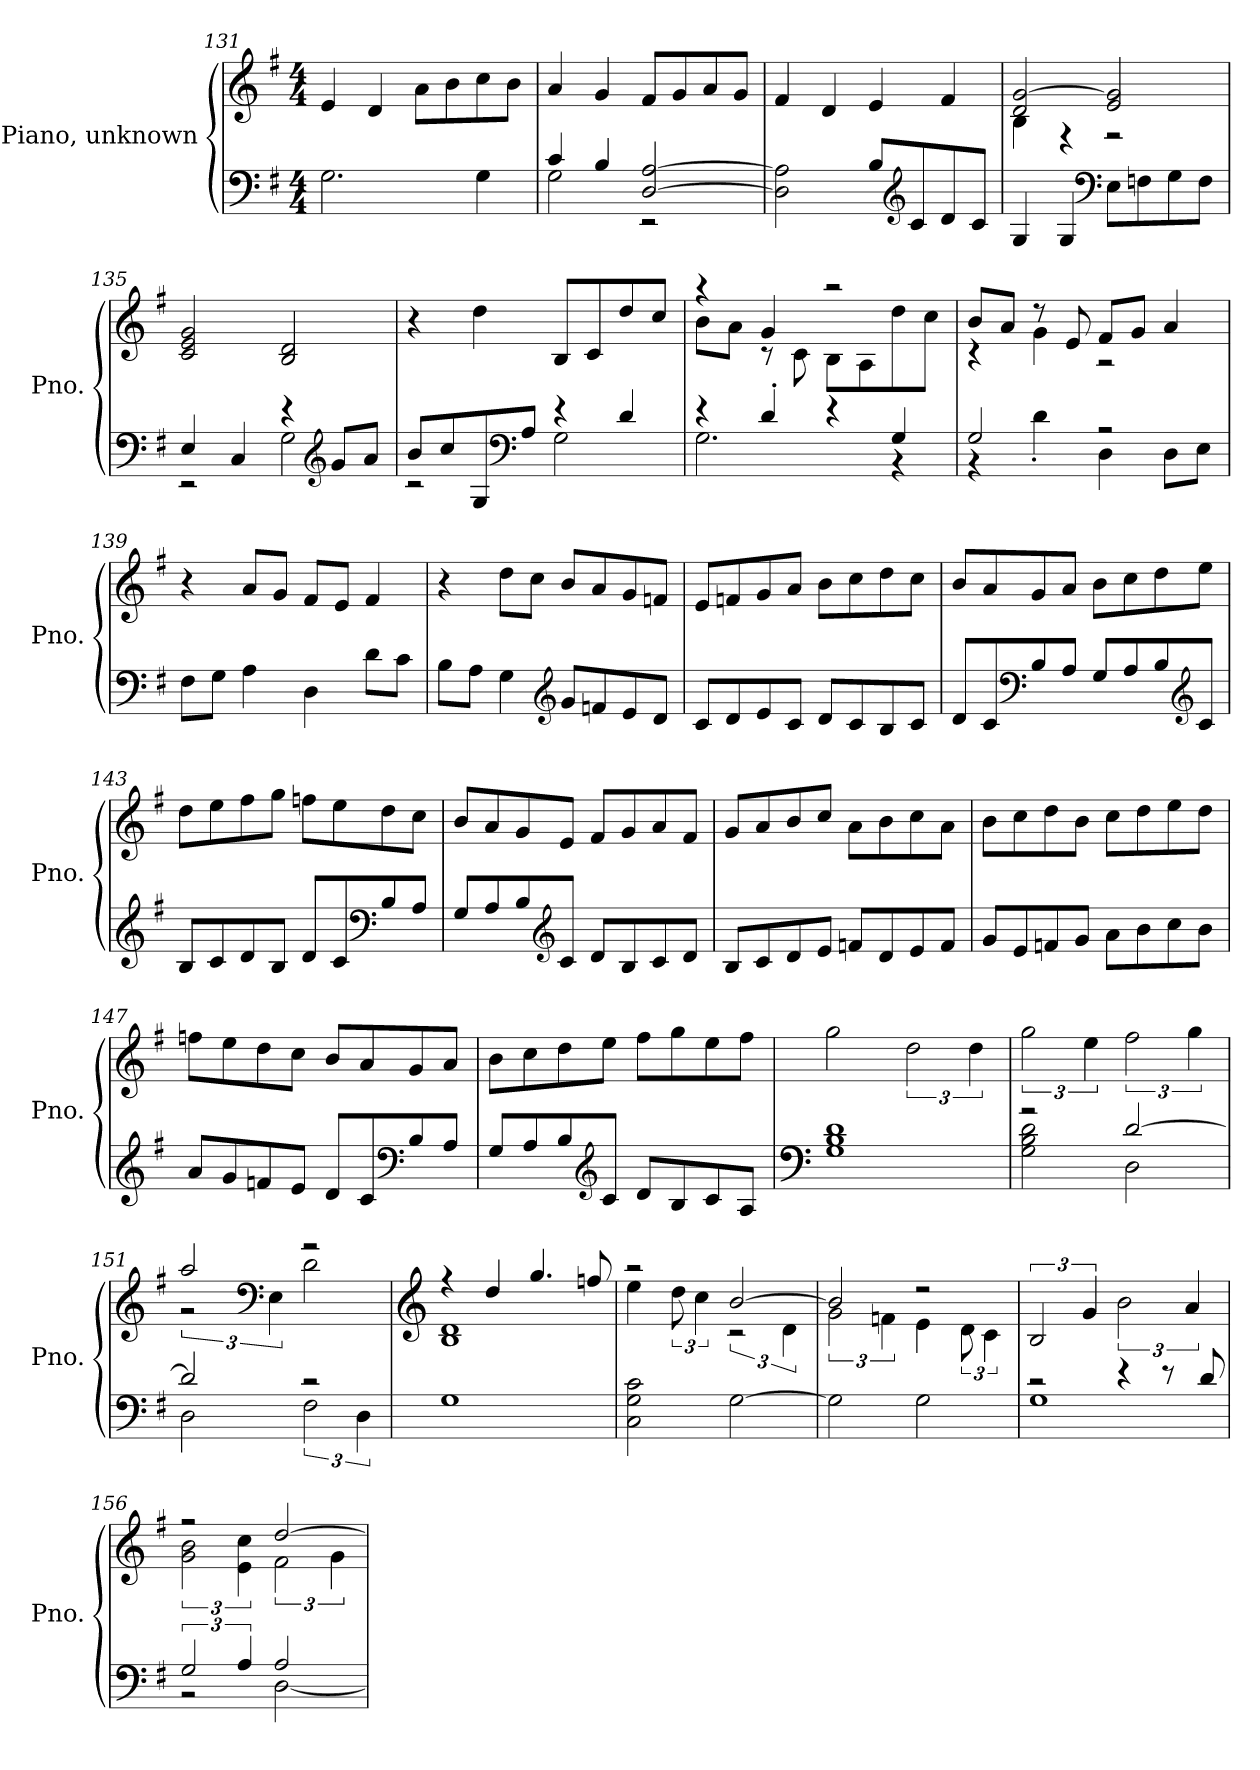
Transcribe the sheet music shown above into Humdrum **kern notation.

**kern	**kern
*part1	*part1
*staff2	*staff1
*I"Piano, unknown	*
*I'Pno.	*
*clefF4	*clefG2
*k[f#]	*k[f#]
*M4/4	*M4/4
=131	=131
2.G\	4e/
.	4d/
.	8a\L
.	8b\
4G\	8cc\
.	8b\J
=132	=132
*^	*
4c/	2G\	4a/
4B/	.	4g/
[2D/ [2A/	2r	8f#/L
.	.	8g/
.	.	8a/
.	.	8g/J
*v	*v	*
=133	=133
2D\] 2A\]	4f#/
.	4d/
8B/L	4e/
*clefG2	*
8c/	.
8d/	4f#/
8c/J	.
!!LO:LB:g=z
=134	=134
*	*^
4G/	2d/ [2g/	4B\
4G/	.	4r
*clefF4	*	*
8E\L	2e/ 2g/]	2r
8Fn\	.	.
8G\	.	.
8F\J	.	.
*	*v	*v
=135	=135
*^	*
4E/	2r	2c/ 2e/ 2g/
4C/	.	.
4r	2G\	2B/ 2d/
*clefG2	*	*
8g/L	.	.
8a/J	.	.
=136	=136	=136
8b/L	2r	4r
8cc/	.	.
8G/	.	4dd\
*clefF4	*	*
8A/J	.	.
4r	2G\	8B/L
.	.	8c/
4d/	.	8dd/
.	.	8cc/J
=137	=137	=137
*	*	*^
4r	2.G\	4r	8b\L
.	.	.	8a\J
4d'/	.	4g/	8r
.	.	.	8c\
4r	.	2r	8B\L
.	.	.	8A\
4G/	4r	.	8dd\
.	.	.	8cc\J
!!LO:LB:g=z	!!
=138	=138	=138	=138
2G/	4r	8b/L	4r
.	.	8a/J	.
.	4d'\	8r	4g\
.	.	8e/	.
2r	4D\	8f#/L	2r
.	.	8g/J	.
.	8D\L	4a/	.
.	8E\J	.	.
*v	*v	*	*
*	*v	*v
=139	=139
8F#\L	4r
8G\J	.
4A\	8a/L
.	8g/J
4D\	8f#/L
.	8e/J
8d\L	4f#/
8c\J	.
=140	=140
8B\L	4r
8A\J	.
4G\	8dd\L
.	8cc\J
*clefG2	*
8g/L	8b/L
8fn/	8a/
8e/	8g/
8d/J	8fn/J
=141	=141
8c/L	8e/L
8d/	8fn/
8e/	8g/
8c/J	8a/J
8d/L	8b\L
8c/	8cc\
8B/	8dd\
8c/J	8cc\J
!!LO:LB:g=z
=142	=142
8d/L	8b/L
8c/	8a/
*clefF4	*
8B/	8g/
8A/J	8a/J
8G/L	8b\L
8A/	8cc\
8B/	8dd\
*clefG2	*
8c/J	8ee\J
=143	=143
8B/L	8dd\L
8c/	8ee\
8d/	8ff#\
8B/J	8gg\J
8d/L	8ffn\L
8c/	8ee\
*clefF4	*
8B/	8dd\
8A/J	8cc\J
=144	=144
8G/L	8b/L
8A/	8a/
8B/	8g/
*clefG2	*
8c/J	8e/J
8d/L	8f#/L
8B/	8g/
8c/	8a/
8d/J	8f#/J
=145	=145
8B/L	8g/L
8c/	8a/
8d/	8b/
8e/J	8cc/J
8fn/L	8a\L
8d/	8b\
8e/	8cc\
8f/J	8a\J
!!LO:LB:g=z
=146	=146
8g/L	8b\L
8e/	8cc\
8fn/	8dd\
8g/J	8b\J
8a\L	8cc\L
8b\	8dd\
8cc\	8ee\
8b\J	8dd\J
=147	=147
8a/L	8ffn\L
8g/	8ee\
8fn/	8dd\
8e/J	8cc\J
8d/L	8b/L
8c/	8a/
*clefF4	*
8B/	8g/
8A/J	8a/J
=148	=148
8G/L	8b\L
8A/	8cc\
8B/	8dd\
*clefG2	*
8c/J	8ee\J
8d/L	8ff#\L
8B/	8gg\
8c/	8ee\
8A/J	8ff#\J
=149	=149
*clefF4	*
1G 1B 1d	2gg\
.	3dd\
.	6dd\
=150	=150
*^	*
2r	2G\ 2B\ 2d\	3gg\
.	.	6ee\
[2d/	2D\	3ff#\
.	.	6gg\
!!LO:LB:g=z
=151	=151	=151
*	*	*^
2d/]	2D\	2aa/	3r
*	*	*clefF4	*
.	.	.	6E\
2r	3F#\	2r	2d\
.	6D\	.	.
*v	*v	*	*
=152	=152	=152
*	*clefG2	*
1G	4r	1B 1d
.	4dd/	.
.	4.gg/	.
.	8ffn/	.
=153	=153	=153
2C\ 2G\ 2c\	2r	4ee\
.	.	12dd\
.	.	6cc\
[2G\	[2b/	3r
.	.	6d\
=154	=154	=154
2G\]	2b/]	3g\
.	.	6fn\
2G\	2r	4e\
.	.	12d\
.	.	6c\
*	*v	*v
=155	=155
*^	*
2r	1G	3B/
.	.	6g/
4r	.	3b\
8r	.	.
.	.	6a/
8d/	.	.
=156	=156	=156
*	*	*^
3G/	2r	2r	3g\ 3b\
6A/	.	.	6e\ 6cc\
2A/	[2D\	[2dd/	3f#\
.	.	.	6g\
*v	*v	*	*
*	*v	*v
=	=
*-	*-
